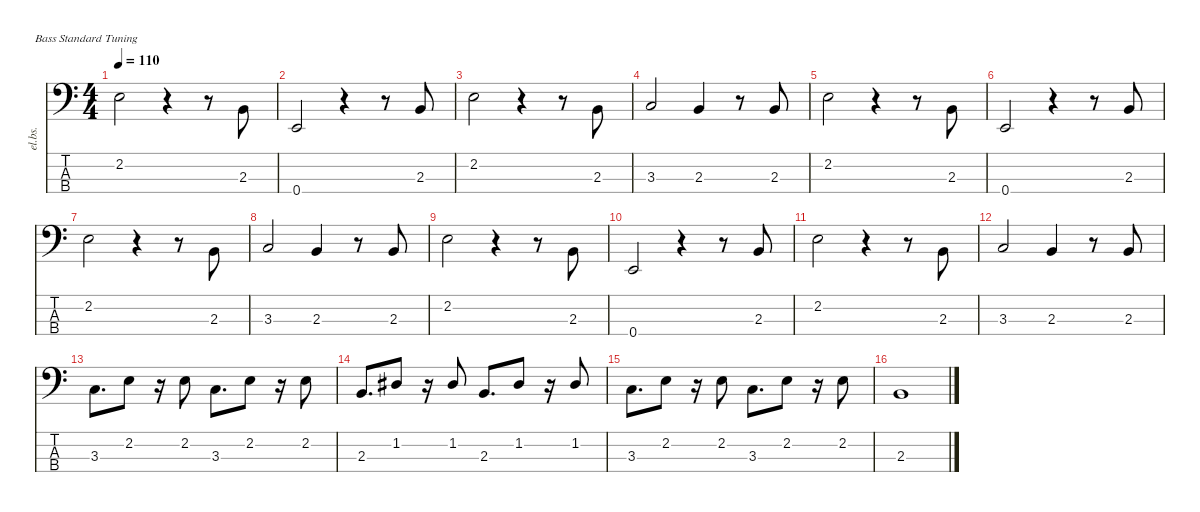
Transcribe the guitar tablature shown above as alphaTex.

\defaultSystemsLayout 4
\hideDynamics
\bracketExtendMode nobrackets
\otherSystemsTrackNameOrientation horizontal
\track ("Electric Bass" "el.bs.") {instrument electricbassfinger}
\staff {score tabs}
\tuning (G2 D2 A1 E1)
\ts (4 4)
\tempo 110
\clef f4
\ks c
2.2.2{dy mf beam Down} r.4{beam Down} r.8{beam Down} 2.3.8{beam Up} |
0.4.2{beam Up} r.4{beam Up} r.8{beam Up} 2.3.8{beam Up} |
2.2.2{beam Down} r.4{beam Down} r.8{beam Down} 2.3.8{beam Up} |
3.3.2{beam Up} 2.3.4{beam Up} r.8{beam Up} 2.3.8{beam Up} |
2.2.2{beam Down} r.4{beam Down} r.8{beam Down} 2.3.8{beam Up} |
0.4.2{beam Up} r.4{beam Up} r.8{beam Up} 2.3.8{beam Up} |
2.2.2{beam Down} r.4{beam Down} r.8{beam Down} 2.3.8{beam Up} |
3.3.2{beam Up} 2.3.4{beam Up} r.8{beam Up} 2.3.8{beam Up} |
2.2.2{beam Down} r.4{beam Down} r.8{beam Down} 2.3.8{beam Up} |
0.4.2{beam Up} r.4{beam Up} r.8{beam Up} 2.3.8{beam Up} |
2.2.2{beam Down} r.4{beam Down} r.8{beam Down} 2.3.8{beam Up} |
3.3.2{beam Up} 2.3.4{beam Up} r.8{beam Up} 2.3.8{beam Up} |
3.3.8{d beam Down} 2.2.8{beam Down} r.16{beam Down} 2.2.8{beam Down} 3.3.8{d beam Down} 2.2.8{beam Down} r.16{beam Down} 2.2.8{beam Down} |
2.3.8{d beam Up} 1.2{acc #}.8{beam Up} r.16{beam Up} 1.2{acc #}.8{beam Up} 2.3.8{d beam Up} 1.2{acc #}.8{beam Up} r.16{beam Up} 1.2{acc #}.8{beam Up} |
3.3.8{d beam Down} 2.2.8{beam Down} r.16{beam Down} 2.2.8{beam Down} 3.3.8{d beam Down} 2.2.8{beam Down} r.16{beam Down} 2.2.8{beam Down} |
2.3.1{beam Up}
